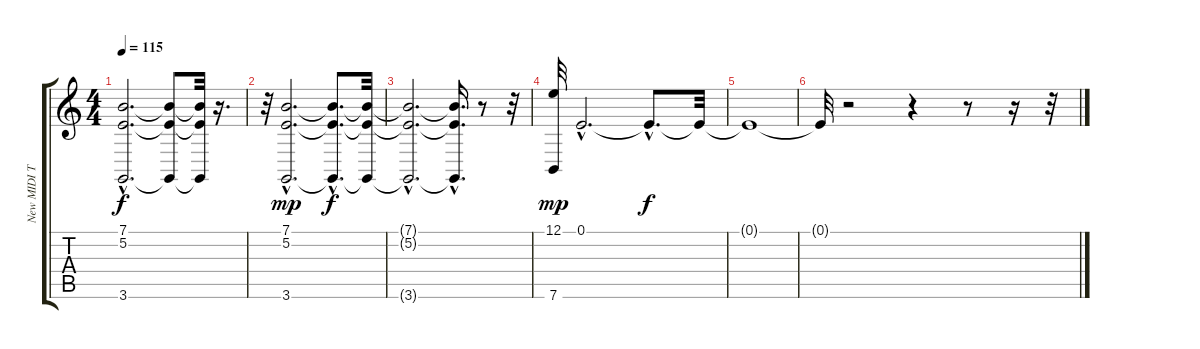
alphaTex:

\track ("New MIDI Track" "New MIDI T") {instrument tubularbells}
\staff {score tabs}
\tuning (E4 B3 G3 D3 A2 E2) {hide}
\ts (4 4)
\tempo 115
\clef g2
\ks c
(7.1{hac t} 5.2{hac t} 3.6{hac t}).2{d dy f} (7.1{t} 5.2{t} 3.6{t}).8 (7.1{t} 5.2{t} 3.6{t}).32 r.16{d} |
r.32 (7.1{hac} 5.2{hac} 3.6{hac}).2{d dy mp} (7.1{hac t} 5.2{hac t} 3.6{hac t}).8{d dy f} (7.1{t} 5.2{t} 3.6{t}).32 |
(7.1{hac t} 5.2{hac t} 3.6{hac t}).2{d} (7.1{hac t} 5.2{hac t} 3.6{hac t}).16{d} r.8 r.32 |
(12.1 7.6).32{dy mp} 0.1{hac}.2{d} 0.1{hac t}.8{d dy f} 0.1{t}.32 |
0.1{t}.1 |
0.1{t}.32 r.2 r.4 r.8 r.16 r.32
